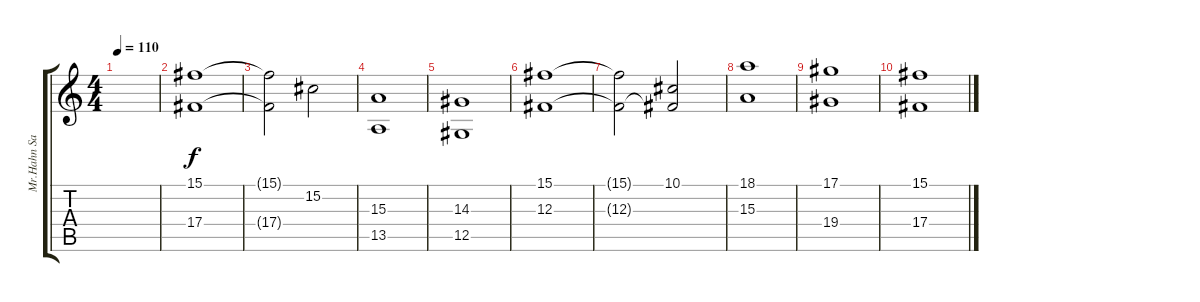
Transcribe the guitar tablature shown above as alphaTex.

\track ("Mr.Hahn Sampler3" "Mr.Hahn Sa") {instrument lead5charang}
\staff {score tabs}
\tuning (Eb4 Bb3 Gb3 Db3 Ab2 Db2) {hide}
\ts (4 4)
\tempo 110
\clef g2
\ks c
|
(15.1 17.4).1{volume 7 instrument pad2warm} |
(15.1{t} 17.4{t}).2 15.2.2 |
(15.3 13.5).1{instrument pad7halo} |
(14.3 12.5).1 |
(15.1 12.3).1{volume 7 instrument pad2warm} |
(15.1{t} 12.3{t}).2 (10.1 12.3{t}).2 |
(18.1 15.3).1{instrument pad7halo} |
(17.1 19.4).1 |
(15.1 17.4).1
